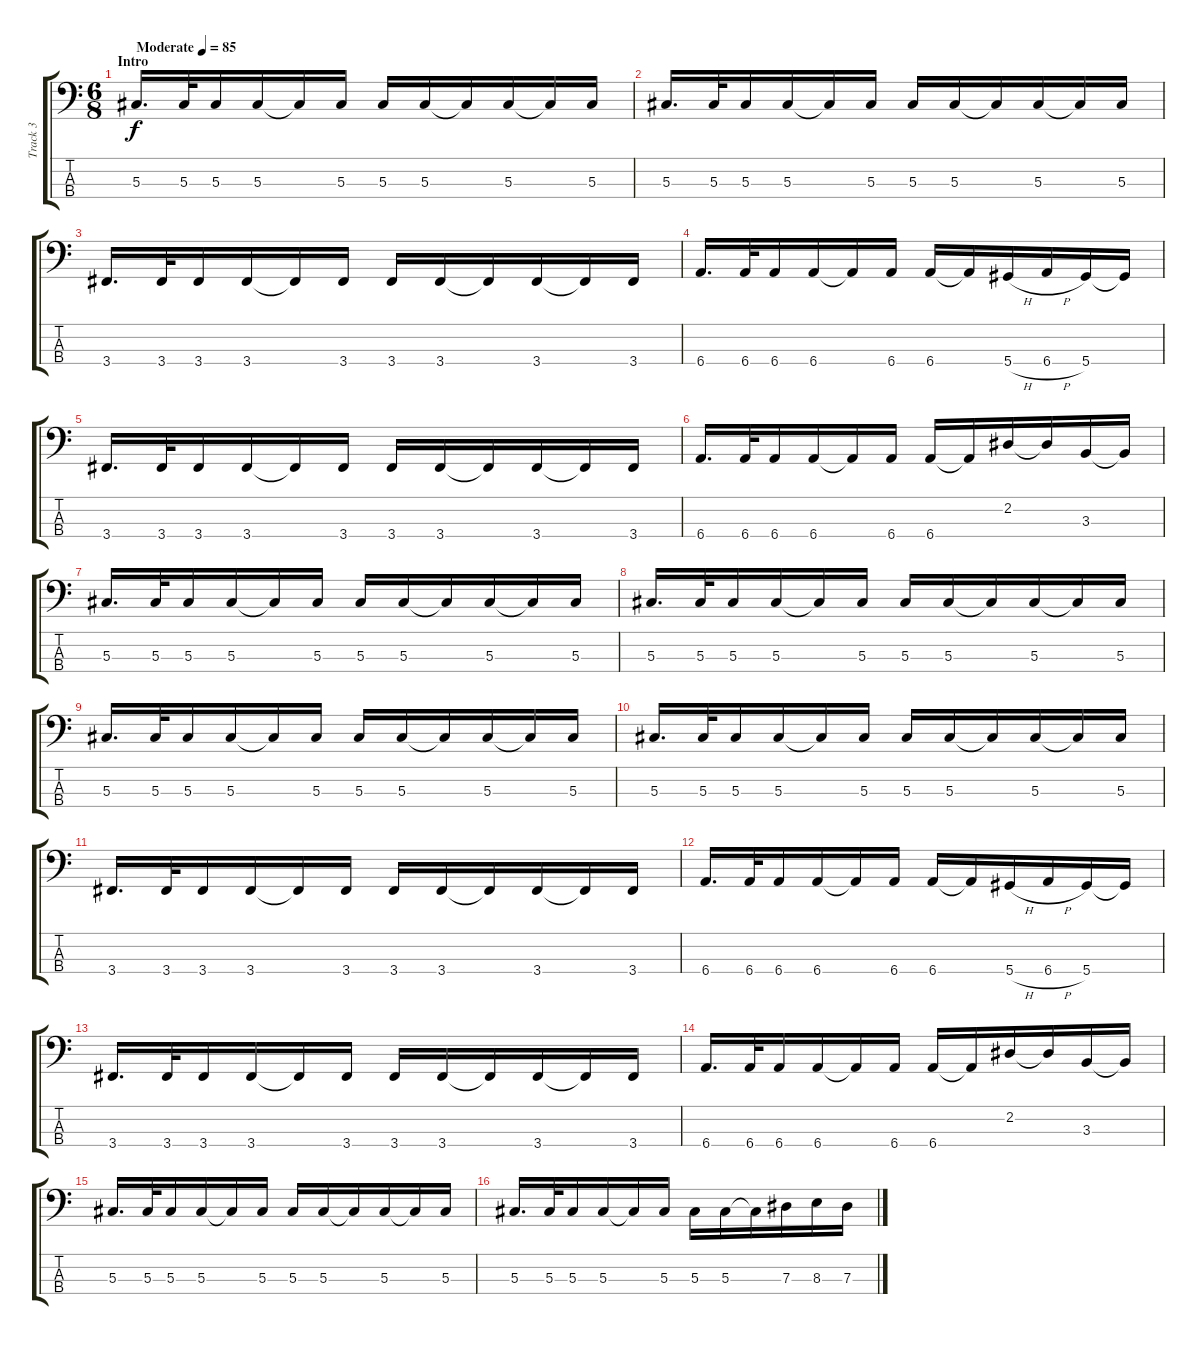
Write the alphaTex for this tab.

\track ("Track 3" "Track 3") {instrument electricbassfinger}
\staff {score tabs}
\tuning (Gb2 Db2 Ab1 Eb1) {hide}
\ts (6 8)
\section ("" "Intro")
\tempo (85 "Moderate")
\clef f4
\ks c
5.3.16{d dy f instrument electricbassfinger} 5.3.32 5.3.16 5.3.16 5.3{t}.16 5.3.16 5.3.16 5.3.16 5.3{t}.16 5.3.16 5.3{t}.16 5.3.16 |
5.3.16{d} 5.3.32 5.3.16 5.3.16 5.3{t}.16 5.3.16 5.3.16 5.3.16 5.3{t}.16 5.3.16 5.3{t}.16 5.3.16 |
3.4.16{d} 3.4.32 3.4.16 3.4.16 3.4{t}.16 3.4.16 3.4.16 3.4.16 3.4{t}.16 3.4.16 3.4{t}.16 3.4.16 |
6.4.16{d} 6.4.32 6.4.16 6.4.16 6.4{t}.16 6.4.16 6.4.16 6.4{t}.16 5.4{h}.16 6.4{h}.16 5.4.16 5.4{t}.16 |
3.4.16{d} 3.4.32 3.4.16 3.4.16 3.4{t}.16 3.4.16 3.4.16 3.4.16 3.4{t}.16 3.4.16 3.4{t}.16 3.4.16 |
6.4.16{d} 6.4.32 6.4.16 6.4.16 6.4{t}.16 6.4.16 6.4.16 6.4{t}.16 2.2.16 2.2{t}.16 3.3.16 3.3{t}.16 |
5.3.16{d} 5.3.32 5.3.16 5.3.16 5.3{t}.16 5.3.16 5.3.16 5.3.16 5.3{t}.16 5.3.16 5.3{t}.16 5.3.16 |
5.3.16{d} 5.3.32 5.3.16 5.3.16 5.3{t}.16 5.3.16 5.3.16 5.3.16 5.3{t}.16 5.3.16 5.3{t}.16 5.3.16 |
5.3.16{d} 5.3.32 5.3.16 5.3.16 5.3{t}.16 5.3.16 5.3.16 5.3.16 5.3{t}.16 5.3.16 5.3{t}.16 5.3.16 |
5.3.16{d} 5.3.32 5.3.16 5.3.16 5.3{t}.16 5.3.16 5.3.16 5.3.16 5.3{t}.16 5.3.16 5.3{t}.16 5.3.16 |
3.4.16{d} 3.4.32 3.4.16 3.4.16 3.4{t}.16 3.4.16 3.4.16 3.4.16 3.4{t}.16 3.4.16 3.4{t}.16 3.4.16 |
6.4.16{d} 6.4.32 6.4.16 6.4.16 6.4{t}.16 6.4.16 6.4.16 6.4{t}.16 5.4{h}.16 6.4{h}.16 5.4.16 5.4{t}.16 |
3.4.16{d} 3.4.32 3.4.16 3.4.16 3.4{t}.16 3.4.16 3.4.16 3.4.16 3.4{t}.16 3.4.16 3.4{t}.16 3.4.16 |
6.4.16{d} 6.4.32 6.4.16 6.4.16 6.4{t}.16 6.4.16 6.4.16 6.4{t}.16 2.2.16 2.2{t}.16 3.3.16 3.3{t}.16 |
5.3.16{d} 5.3.32 5.3.16 5.3.16 5.3{t}.16 5.3.16 5.3.16 5.3.16 5.3{t}.16 5.3.16 5.3{t}.16 5.3.16 |
5.3.16{d} 5.3.32 5.3.16 5.3.16 5.3{t}.16 5.3.16 5.3.16 5.3.16 5.3{t}.16 7.3.16 8.3.16 7.3.16
